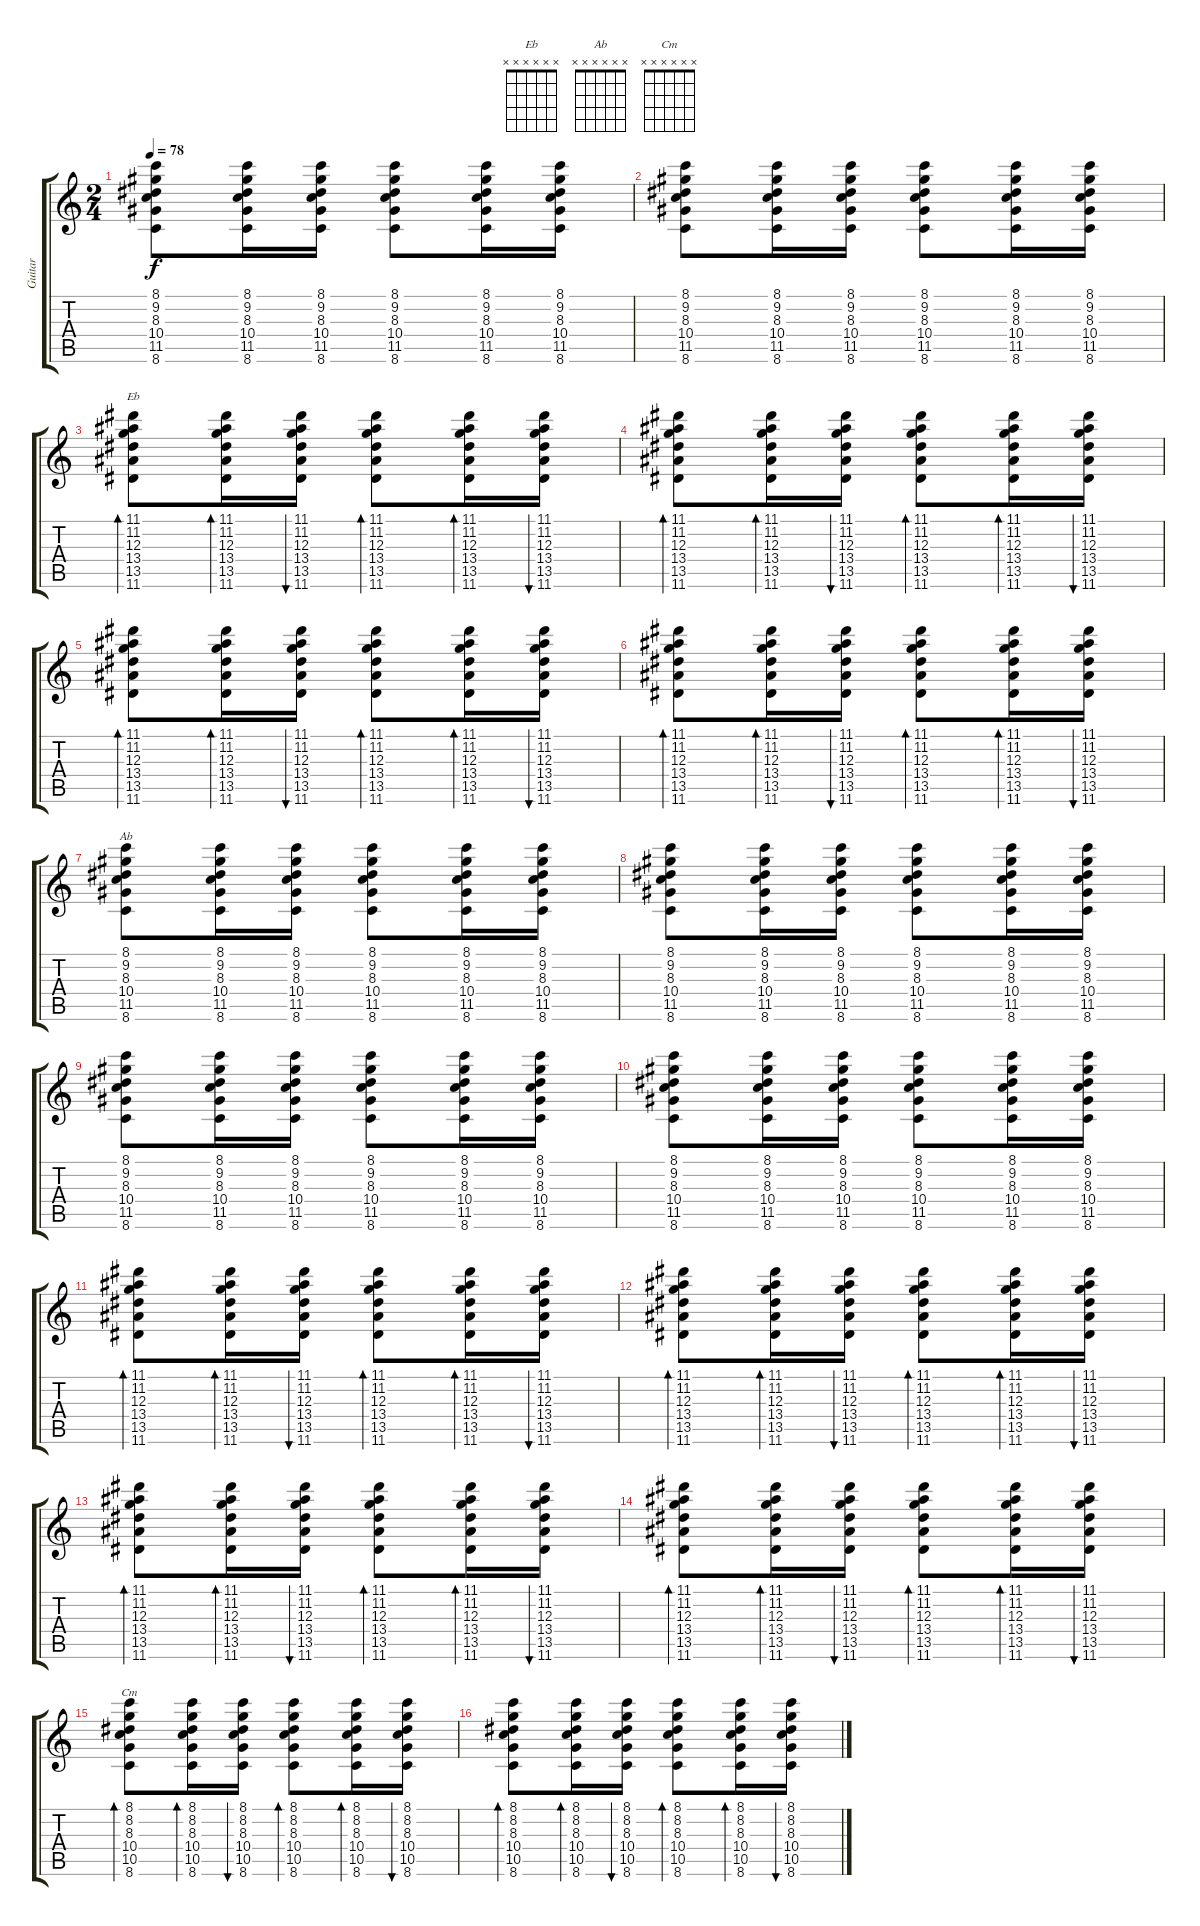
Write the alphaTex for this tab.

\track ("Guitar" "Guitar") {instrument electricguitarjazz}
\staff {score tabs}
\tuning (E4 B3 G3 D3 A2 E2) {hide}
\chord ("Eb" x x x x x x)
\chord ("Ab" x x x x x x)
\chord ("Cm" x x x x x x)
\ts (2 4)
\tempo 78
\clef g2
\ks c
(8.1 9.2 8.3 10.4 11.5 8.6).8{dy f} (8.1 9.2 8.3 10.4 11.5 8.6).16 (8.1 9.2 8.3 10.4 11.5 8.6).16 (8.1 9.2 8.3 10.4 11.5 8.6).8 (8.1 9.2 8.3 10.4 11.5 8.6).16 (8.1 9.2 8.3 10.4 11.5 8.6).16 |
(8.1 9.2 8.3 10.4 11.5 8.6).8 (8.1 9.2 8.3 10.4 11.5 8.6).16 (8.1 9.2 8.3 10.4 11.5 8.6).16 (8.1 9.2 8.3 10.4 11.5 8.6).8 (8.1 9.2 8.3 10.4 11.5 8.6).16 (8.1 9.2 8.3 10.4 11.5 8.6).16 |
(11.1 11.2 12.3 13.4 13.5 11.6).8{bd 30 ch "Eb"} (11.1 11.2 12.3 13.4 13.5 11.6).16{bd 30} (11.1 11.2 12.3 13.4 13.5 11.6).16{bu 30} (11.1 11.2 12.3 13.4 13.5 11.6).8{bd 30} (11.1 11.2 12.3 13.4 13.5 11.6).16{bd 30} (11.1 11.2 12.3 13.4 13.5 11.6).16{bu 30} |
(11.1 11.2 12.3 13.4 13.5 11.6).8{bd 30} (11.1 11.2 12.3 13.4 13.5 11.6).16{bd 30} (11.1 11.2 12.3 13.4 13.5 11.6).16{bu 30} (11.1 11.2 12.3 13.4 13.5 11.6).8{bd 30} (11.1 11.2 12.3 13.4 13.5 11.6).16{bd 30} (11.1 11.2 12.3 13.4 13.5 11.6).16{bu 30} |
(11.1 11.2 12.3 13.4 13.5 11.6).8{bd 30} (11.1 11.2 12.3 13.4 13.5 11.6).16{bd 30} (11.1 11.2 12.3 13.4 13.5 11.6).16{bu 30} (11.1 11.2 12.3 13.4 13.5 11.6).8{bd 30} (11.1 11.2 12.3 13.4 13.5 11.6).16{bd 30} (11.1 11.2 12.3 13.4 13.5 11.6).16{bu 30} |
(11.1 11.2 12.3 13.4 13.5 11.6).8{bd 30} (11.1 11.2 12.3 13.4 13.5 11.6).16{bd 30} (11.1 11.2 12.3 13.4 13.5 11.6).16{bu 30} (11.1 11.2 12.3 13.4 13.5 11.6).8{bd 30} (11.1 11.2 12.3 13.4 13.5 11.6).16{bd 30} (11.1 11.2 12.3 13.4 13.5 11.6).16{bu 30} |
(8.1 9.2 8.3 10.4 11.5 8.6).8{ch "Ab"} (8.1 9.2 8.3 10.4 11.5 8.6).16 (8.1 9.2 8.3 10.4 11.5 8.6).16 (8.1 9.2 8.3 10.4 11.5 8.6).8 (8.1 9.2 8.3 10.4 11.5 8.6).16 (8.1 9.2 8.3 10.4 11.5 8.6).16 |
(8.1 9.2 8.3 10.4 11.5 8.6).8 (8.1 9.2 8.3 10.4 11.5 8.6).16 (8.1 9.2 8.3 10.4 11.5 8.6).16 (8.1 9.2 8.3 10.4 11.5 8.6).8 (8.1 9.2 8.3 10.4 11.5 8.6).16 (8.1 9.2 8.3 10.4 11.5 8.6).16 |
(8.1 9.2 8.3 10.4 11.5 8.6).8 (8.1 9.2 8.3 10.4 11.5 8.6).16 (8.1 9.2 8.3 10.4 11.5 8.6).16 (8.1 9.2 8.3 10.4 11.5 8.6).8 (8.1 9.2 8.3 10.4 11.5 8.6).16 (8.1 9.2 8.3 10.4 11.5 8.6).16 |
(8.1 9.2 8.3 10.4 11.5 8.6).8 (8.1 9.2 8.3 10.4 11.5 8.6).16 (8.1 9.2 8.3 10.4 11.5 8.6).16 (8.1 9.2 8.3 10.4 11.5 8.6).8 (8.1 9.2 8.3 10.4 11.5 8.6).16 (8.1 9.2 8.3 10.4 11.5 8.6).16 |
(11.1 11.2 12.3 13.4 13.5 11.6).8{bd 30} (11.1 11.2 12.3 13.4 13.5 11.6).16{bd 30} (11.1 11.2 12.3 13.4 13.5 11.6).16{bu 30} (11.1 11.2 12.3 13.4 13.5 11.6).8{bd 30} (11.1 11.2 12.3 13.4 13.5 11.6).16{bd 30} (11.1 11.2 12.3 13.4 13.5 11.6).16{bu 30} |
(11.1 11.2 12.3 13.4 13.5 11.6).8{bd 30} (11.1 11.2 12.3 13.4 13.5 11.6).16{bd 30} (11.1 11.2 12.3 13.4 13.5 11.6).16{bu 30} (11.1 11.2 12.3 13.4 13.5 11.6).8{bd 30} (11.1 11.2 12.3 13.4 13.5 11.6).16{bd 30} (11.1 11.2 12.3 13.4 13.5 11.6).16{bu 30} |
(11.1 11.2 12.3 13.4 13.5 11.6).8{bd 30} (11.1 11.2 12.3 13.4 13.5 11.6).16{bd 30} (11.1 11.2 12.3 13.4 13.5 11.6).16{bu 30} (11.1 11.2 12.3 13.4 13.5 11.6).8{bd 30} (11.1 11.2 12.3 13.4 13.5 11.6).16{bd 30} (11.1 11.2 12.3 13.4 13.5 11.6).16{bu 30} |
(11.1 11.2 12.3 13.4 13.5 11.6).8{bd 30} (11.1 11.2 12.3 13.4 13.5 11.6).16{bd 30} (11.1 11.2 12.3 13.4 13.5 11.6).16{bu 30} (11.1 11.2 12.3 13.4 13.5 11.6).8{bd 30} (11.1 11.2 12.3 13.4 13.5 11.6).16{bd 30} (11.1 11.2 12.3 13.4 13.5 11.6).16{bu 30} |
(8.1 8.2 8.3 10.4 10.5 8.6).8{bd 30 ch "Cm"} (8.1 8.2 8.3 10.4 10.5 8.6).16{bd 30} (8.1 8.2 8.3 10.4 10.5 8.6).16{bu 30} (8.1 8.2 8.3 10.4 10.5 8.6).8{bd 30} (8.1 8.2 8.3 10.4 10.5 8.6).16{bd 30} (8.1 8.2 8.3 10.4 10.5 8.6).16{bu 30} |
(8.1 8.2 8.3 10.4 10.5 8.6).8{bd 30} (8.1 8.2 8.3 10.4 10.5 8.6).16{bd 30} (8.1 8.2 8.3 10.4 10.5 8.6).16{bu 30} (8.1 8.2 8.3 10.4 10.5 8.6).8{bd 30} (8.1 8.2 8.3 10.4 10.5 8.6).16{bd 30} (8.1 8.2 8.3 10.4 10.5 8.6).16{bu 30}
